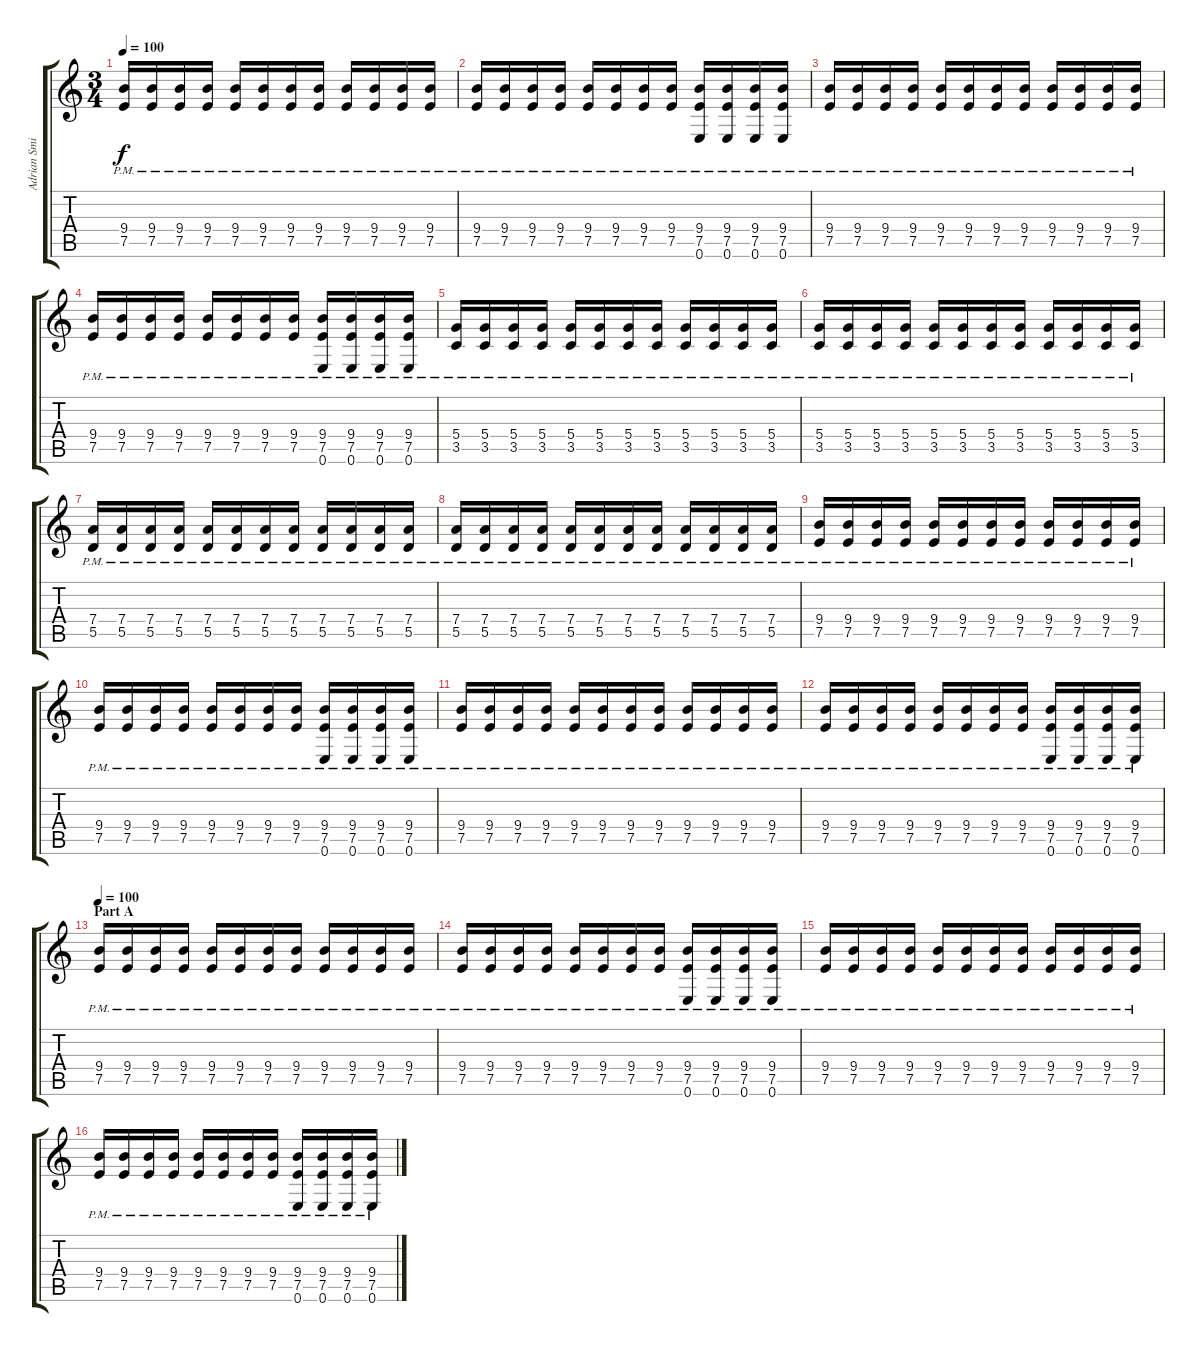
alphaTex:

\track ("Adrian Smith" "Adrian Smi") {instrument distortionguitar}
\staff {score tabs}
\tuning (E4 B3 G3 D3 A2 E2) {hide}
\ts (3 4)
\tempo 100
\clef g2
\ks c
(9.4{pm} 7.5{pm}).16{dy f} (9.4{pm} 7.5{pm}).16 (9.4{pm} 7.5{pm}).16 (9.4{pm} 7.5{pm}).16 (9.4{pm} 7.5{pm}).16 (9.4{pm} 7.5{pm}).16 (9.4{pm} 7.5{pm}).16 (9.4{pm} 7.5{pm}).16 (9.4{pm} 7.5{pm}).16 (9.4{pm} 7.5{pm}).16 (9.4{pm} 7.5{pm}).16 (9.4{pm} 7.5{pm}).16 |
(9.4{pm} 7.5{pm}).16 (9.4{pm} 7.5{pm}).16 (9.4{pm} 7.5{pm}).16 (9.4{pm} 7.5{pm}).16 (9.4{pm} 7.5{pm}).16 (9.4{pm} 7.5{pm}).16 (9.4{pm} 7.5{pm}).16 (9.4{pm} 7.5{pm}).16 (9.4{pm} 7.5{pm} 0.6).16 (9.4{pm} 7.5{pm} 0.6).16 (9.4{pm} 7.5{pm} 0.6).16 (9.4{pm} 7.5{pm} 0.6).16 |
(9.4{pm} 7.5{pm}).16 (9.4{pm} 7.5{pm}).16 (9.4{pm} 7.5{pm}).16 (9.4{pm} 7.5{pm}).16 (9.4{pm} 7.5{pm}).16 (9.4{pm} 7.5{pm}).16 (9.4{pm} 7.5{pm}).16 (9.4{pm} 7.5{pm}).16 (9.4{pm} 7.5{pm}).16 (9.4{pm} 7.5{pm}).16 (9.4{pm} 7.5{pm}).16 (9.4{pm} 7.5{pm}).16 |
(9.4{pm} 7.5{pm}).16 (9.4{pm} 7.5{pm}).16 (9.4{pm} 7.5{pm}).16 (9.4{pm} 7.5{pm}).16 (9.4{pm} 7.5{pm}).16 (9.4{pm} 7.5{pm}).16 (9.4{pm} 7.5{pm}).16 (9.4{pm} 7.5{pm}).16 (9.4{pm} 7.5{pm} 0.6).16 (9.4{pm} 7.5{pm} 0.6).16 (9.4{pm} 7.5{pm} 0.6).16 (9.4{pm} 7.5{pm} 0.6).16 |
(5.4{pm} 3.5{pm}).16 (5.4{pm} 3.5{pm}).16 (5.4{pm} 3.5{pm}).16 (5.4{pm} 3.5{pm}).16 (5.4{pm} 3.5{pm}).16 (5.4{pm} 3.5{pm}).16 (5.4{pm} 3.5{pm}).16 (5.4{pm} 3.5{pm}).16 (5.4{pm} 3.5{pm}).16 (5.4{pm} 3.5{pm}).16 (5.4{pm} 3.5{pm}).16 (5.4{pm} 3.5{pm}).16 |
(5.4{pm} 3.5{pm}).16 (5.4{pm} 3.5{pm}).16 (5.4{pm} 3.5{pm}).16 (5.4{pm} 3.5{pm}).16 (5.4{pm} 3.5{pm}).16 (5.4{pm} 3.5{pm}).16 (5.4{pm} 3.5{pm}).16 (5.4{pm} 3.5{pm}).16 (5.4{pm} 3.5{pm}).16 (5.4{pm} 3.5{pm}).16 (5.4{pm} 3.5{pm}).16 (5.4{pm} 3.5{pm}).16 |
(7.4{pm} 5.5{pm}).16 (7.4{pm} 5.5{pm}).16 (7.4{pm} 5.5{pm}).16 (7.4{pm} 5.5{pm}).16 (7.4{pm} 5.5{pm}).16 (7.4{pm} 5.5{pm}).16 (7.4{pm} 5.5{pm}).16 (7.4{pm} 5.5{pm}).16 (7.4{pm} 5.5{pm}).16 (7.4{pm} 5.5{pm}).16 (7.4{pm} 5.5{pm}).16 (7.4{pm} 5.5{pm}).16 |
(7.4{pm} 5.5{pm}).16 (7.4{pm} 5.5{pm}).16 (7.4{pm} 5.5{pm}).16 (7.4{pm} 5.5{pm}).16 (7.4{pm} 5.5{pm}).16 (7.4{pm} 5.5{pm}).16 (7.4{pm} 5.5{pm}).16 (7.4{pm} 5.5{pm}).16 (7.4{pm} 5.5{pm}).16 (7.4{pm} 5.5{pm}).16 (7.4{pm} 5.5{pm}).16 (7.4{pm} 5.5{pm}).16 |
(9.4{pm} 7.5{pm}).16 (9.4{pm} 7.5{pm}).16 (9.4{pm} 7.5{pm}).16 (9.4{pm} 7.5{pm}).16 (9.4{pm} 7.5{pm}).16 (9.4{pm} 7.5{pm}).16 (9.4{pm} 7.5{pm}).16 (9.4{pm} 7.5{pm}).16 (9.4{pm} 7.5{pm}).16 (9.4{pm} 7.5{pm}).16 (9.4{pm} 7.5{pm}).16 (9.4{pm} 7.5{pm}).16 |
(9.4{pm} 7.5{pm}).16 (9.4{pm} 7.5{pm}).16 (9.4{pm} 7.5{pm}).16 (9.4{pm} 7.5{pm}).16 (9.4{pm} 7.5{pm}).16 (9.4{pm} 7.5{pm}).16 (9.4{pm} 7.5{pm}).16 (9.4{pm} 7.5{pm}).16 (9.4{pm} 7.5{pm} 0.6{pm}).16 (9.4{pm} 7.5{pm} 0.6{pm}).16 (9.4{pm} 7.5{pm} 0.6{pm}).16 (9.4{pm} 7.5{pm} 0.6{pm}).16 |
(9.4{pm} 7.5{pm}).16 (9.4{pm} 7.5{pm}).16 (9.4{pm} 7.5{pm}).16 (9.4{pm} 7.5{pm}).16 (9.4{pm} 7.5{pm}).16 (9.4{pm} 7.5{pm}).16 (9.4{pm} 7.5{pm}).16 (9.4{pm} 7.5{pm}).16 (9.4{pm} 7.5{pm}).16 (9.4{pm} 7.5{pm}).16 (9.4{pm} 7.5{pm}).16 (9.4{pm} 7.5{pm}).16 |
(9.4{pm} 7.5{pm}).16 (9.4{pm} 7.5{pm}).16 (9.4{pm} 7.5{pm}).16 (9.4{pm} 7.5{pm}).16 (9.4{pm} 7.5{pm}).16 (9.4{pm} 7.5{pm}).16 (9.4{pm} 7.5{pm}).16 (9.4{pm} 7.5{pm}).16 (9.4{pm} 7.5{pm} 0.6).16 (9.4{pm} 7.5{pm} 0.6).16 (9.4{pm} 7.5{pm} 0.6).16 (9.4{pm} 7.5{pm} 0.6).16 |
\section ("" "Part A")
\tempo 100
(9.4{pm} 7.5{pm}).16{volume 8} (9.4{pm} 7.5{pm}).16 (9.4{pm} 7.5{pm}).16 (9.4{pm} 7.5{pm}).16 (9.4{pm} 7.5{pm}).16 (9.4{pm} 7.5{pm}).16 (9.4{pm} 7.5{pm}).16 (9.4{pm} 7.5{pm}).16 (9.4{pm} 7.5{pm}).16 (9.4{pm} 7.5{pm}).16 (9.4{pm} 7.5{pm}).16 (9.4{pm} 7.5{pm}).16 |
(9.4{pm} 7.5{pm}).16 (9.4{pm} 7.5{pm}).16 (9.4{pm} 7.5{pm}).16 (9.4{pm} 7.5{pm}).16 (9.4{pm} 7.5{pm}).16 (9.4{pm} 7.5{pm}).16 (9.4{pm} 7.5{pm}).16 (9.4{pm} 7.5{pm}).16 (9.4{pm} 7.5{pm} 0.6{pm}).16 (9.4{pm} 7.5{pm} 0.6{pm}).16 (9.4{pm} 7.5{pm} 0.6{pm}).16 (9.4{pm} 7.5{pm} 0.6{pm}).16 |
(9.4{pm} 7.5{pm}).16 (9.4{pm} 7.5{pm}).16 (9.4{pm} 7.5{pm}).16 (9.4{pm} 7.5{pm}).16 (9.4{pm} 7.5{pm}).16 (9.4{pm} 7.5{pm}).16 (9.4{pm} 7.5{pm}).16 (9.4{pm} 7.5{pm}).16 (9.4{pm} 7.5{pm}).16 (9.4{pm} 7.5{pm}).16 (9.4{pm} 7.5{pm}).16 (9.4{pm} 7.5{pm}).16 |
(9.4{pm} 7.5{pm}).16 (9.4{pm} 7.5{pm}).16 (9.4{pm} 7.5{pm}).16 (9.4{pm} 7.5{pm}).16 (9.4{pm} 7.5{pm}).16 (9.4{pm} 7.5{pm}).16 (9.4{pm} 7.5{pm}).16 (9.4{pm} 7.5{pm}).16 (9.4{pm} 7.5{pm} 0.6).16 (9.4{pm} 7.5{pm} 0.6).16 (9.4{pm} 7.5{pm} 0.6).16 (9.4{pm} 7.5{pm} 0.6).16
